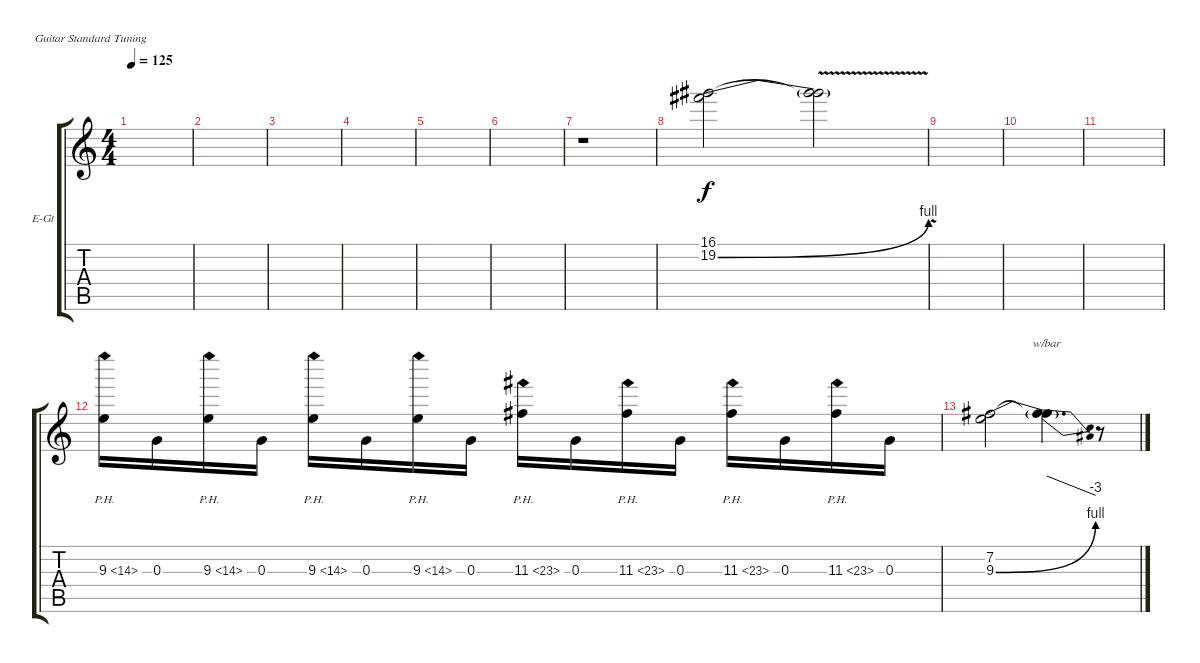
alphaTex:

\defaultSystemsLayout 4
\bracketExtendMode groupsimilarinstruments
\firstSystemTrackNameOrientation horizontal
\otherSystemsTrackNameOrientation horizontal
\track ("Extra Guitar #1" "E-Gt") {instrument distortionguitar}
\staff {score tabs}
\tuning (E4 B3 G3 D3 A2 E2)
\ts (4 4)
\tempo 125
\clef g2
\ks c
|
|
|
|
|
|
r.1 |
(19.2{be (bend 0 0 59.4 4)} 16.1).2 (19.2{v t} 16.1{t}).2 |
|
|
|
9.3{ph 5}.16 0.3.16 9.3{ph 5}.16 0.3.16 9.3{ph 5}.16 0.3.16 9.3{ph 5}.16 0.3.16 11.3{ph 12}.16 0.3.16 11.3{ph 12}.16 0.3.16 11.3{ph 12}.16 0.3.16 11.3{ph 12}.16 0.3.16 |
(9.3{be (bend 0 0 15 4)} 7.2).2 (9.3{t} 7.2{t}).4{d tbe (dive default 0 0 59.4 -12)} r.8
